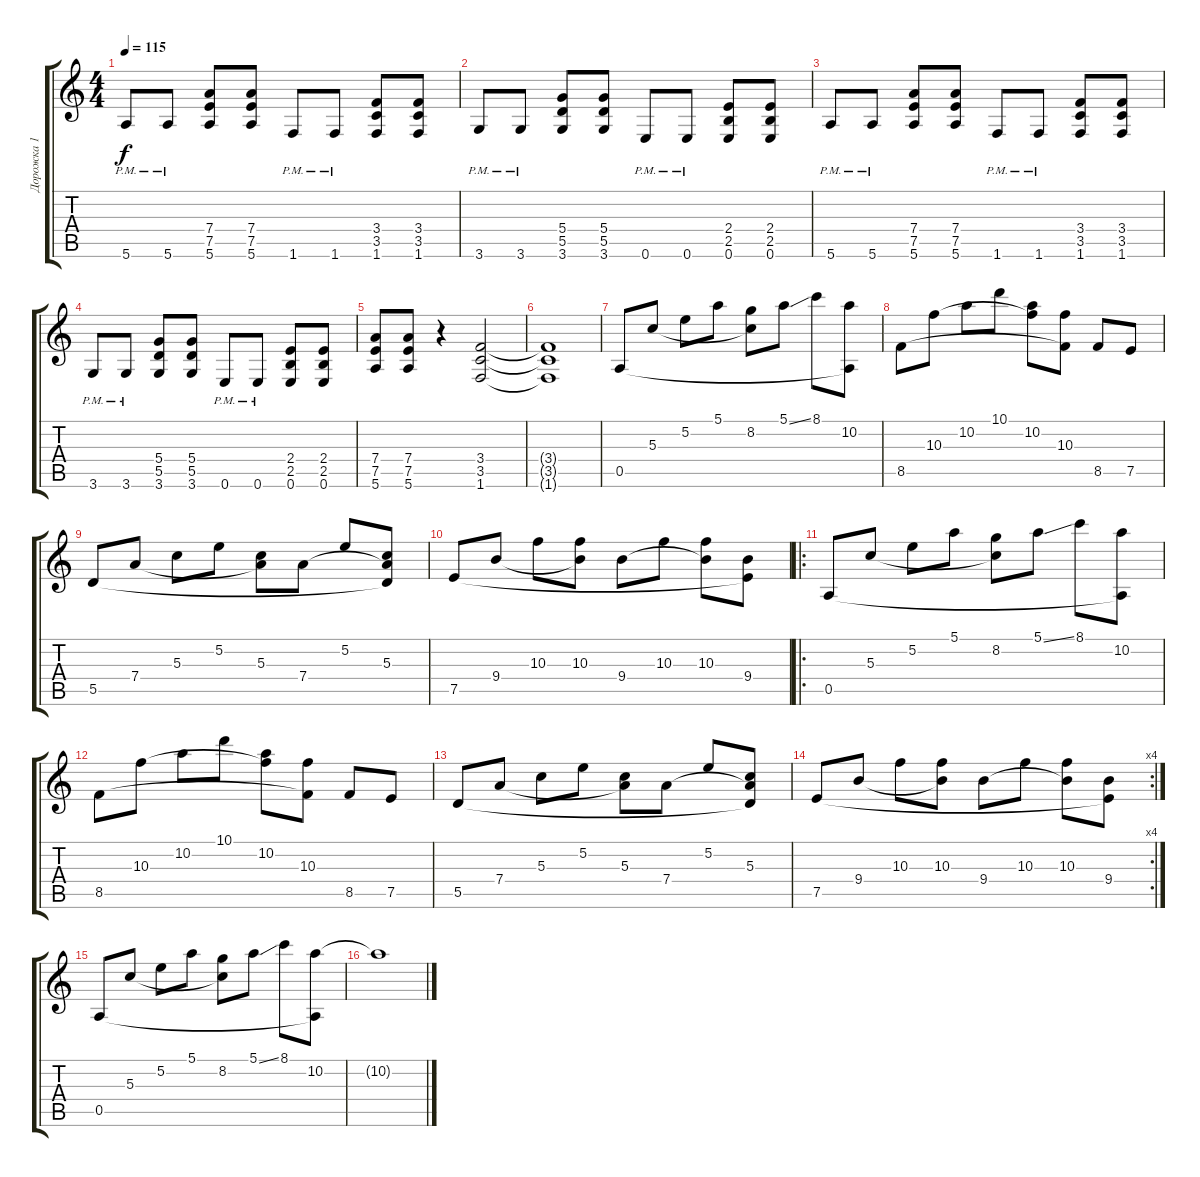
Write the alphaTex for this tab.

\track ("Дорожка 1" "Дорожка 1") {instrument acousticguitarsteel}
\staff {score tabs}
\tuning (E4 B3 G3 D3 A2 E2) {hide}
\ts (4 4)
\tempo 115
\clef g2
\ks c
5.6{pm}.8{dy f} 5.6{pm}.8 (7.4 7.5 5.6).8 (7.4 7.5 5.6).8 1.6{pm}.8 1.6{pm}.8 (3.4 3.5 1.6).8 (3.4 3.5 1.6).8 |
3.6{pm}.8 3.6{pm}.8 (5.4 5.5 3.6).8 (5.4 5.5 3.6).8 0.6{pm}.8 0.6{pm}.8 (2.4 2.5 0.6).8 (2.4 2.5 0.6).8 |
5.6{pm}.8 5.6{pm}.8 (7.4 7.5 5.6).8 (7.4 7.5 5.6).8 1.6{pm}.8 1.6{pm}.8 (3.4 3.5 1.6).8 (3.4 3.5 1.6).8 |
3.6{pm}.8 3.6{pm}.8 (5.4 5.5 3.6).8 (5.4 5.5 3.6).8 0.6{pm}.8 0.6{pm}.8 (2.4 2.5 0.6).8 (2.4 2.5 0.6).8 |
(7.4 7.5 5.6).8 (7.4 7.5 5.6).8 r.4 (3.4 3.5 1.6).2 |
(3.4{t} 3.5{t} 1.6{t}).1 |
0.5.8 5.3.8 5.2.8 5.1.8 (8.2 5.3{t}).8 5.1{ss}.8 8.1.8 (10.2 0.5{t}).8 |
8.5.8 10.3.8 10.2.8 10.1.8 (10.2 10.3{t}).8 (10.3 8.5{t}).8 8.5.8 7.5.8 |
5.5.8 7.4.8 5.3.8 5.2.8 (5.3 7.4{t}).8 7.4.8 5.2.8 (5.3 7.4{t} 5.5{t}).8 |
7.5.8 9.4.8 10.3.8 (10.3 9.4{t}).8 9.4.8 10.3.8 (10.3 9.4{t}).8 (9.4 7.5{t}).8 |
\ro
0.5.8 5.3.8 5.2.8 5.1.8 (8.2 5.3{t}).8 5.1{ss}.8 8.1.8 (10.2 0.5{t}).8 |
8.5.8 10.3.8 10.2.8 10.1.8 (10.2 10.3{t}).8 (10.3 8.5{t}).8 8.5.8 7.5.8 |
5.5.8 7.4.8 5.3.8 5.2.8 (5.3 7.4{t}).8 7.4.8 5.2.8 (5.3 7.4{t} 5.5{t}).8 |
\rc 4
7.5.8 9.4.8 10.3.8 (10.3 9.4{t}).8 9.4.8 10.3.8 (10.3 9.4{t}).8 (9.4 7.5{t}).8 |
0.5.8 5.3.8 5.2.8 5.1.8 (8.2 5.3{t}).8 5.1{ss}.8 8.1.8 (10.2 0.5{t}).8 |
10.2{t}.1
